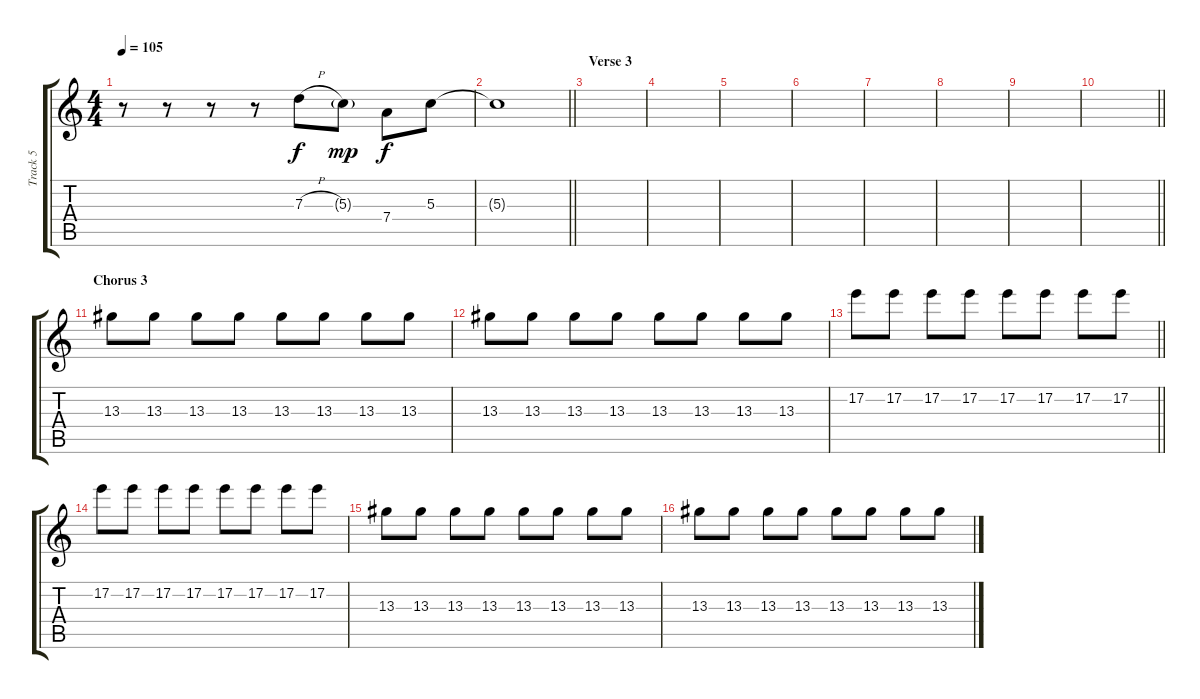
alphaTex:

\track ("Track 5" "Track 5") {instrument acousticguitarsteel}
\staff {score tabs}
\tuning (E4 B3 G3 D3 A2 E2) {hide}
\ts (4 4)
\tempo 105
\clef g2
\ks c
r.8{dy f} r.8 r.8 r.8 7.3{h}.8 5.3{g}.8{dy mp} 7.4.8{dy f} 5.3.8 |
\barLineRight lightlight
5.3{t}.1 |
\section ("" "Verse 3")
|
|
|
|
|
|
|
\barLineRight lightlight
|
\section ("" "Chorus 3")
13.3.8{volume 10} 13.3.8 13.3.8 13.3.8 13.3.8 13.3.8 13.3.8 13.3.8 |
13.3.8 13.3.8 13.3.8 13.3.8 13.3.8 13.3.8 13.3.8 13.3.8 |
\barLineRight lightlight
17.2.8 17.2.8 17.2.8 17.2.8 17.2.8 17.2.8 17.2.8 17.2.8 |
17.2.8 17.2.8 17.2.8 17.2.8 17.2.8 17.2.8 17.2.8 17.2.8 |
13.3.8 13.3.8 13.3.8 13.3.8 13.3.8 13.3.8 13.3.8 13.3.8 |
13.3.8 13.3.8 13.3.8 13.3.8 13.3.8 13.3.8 13.3.8 13.3.8
